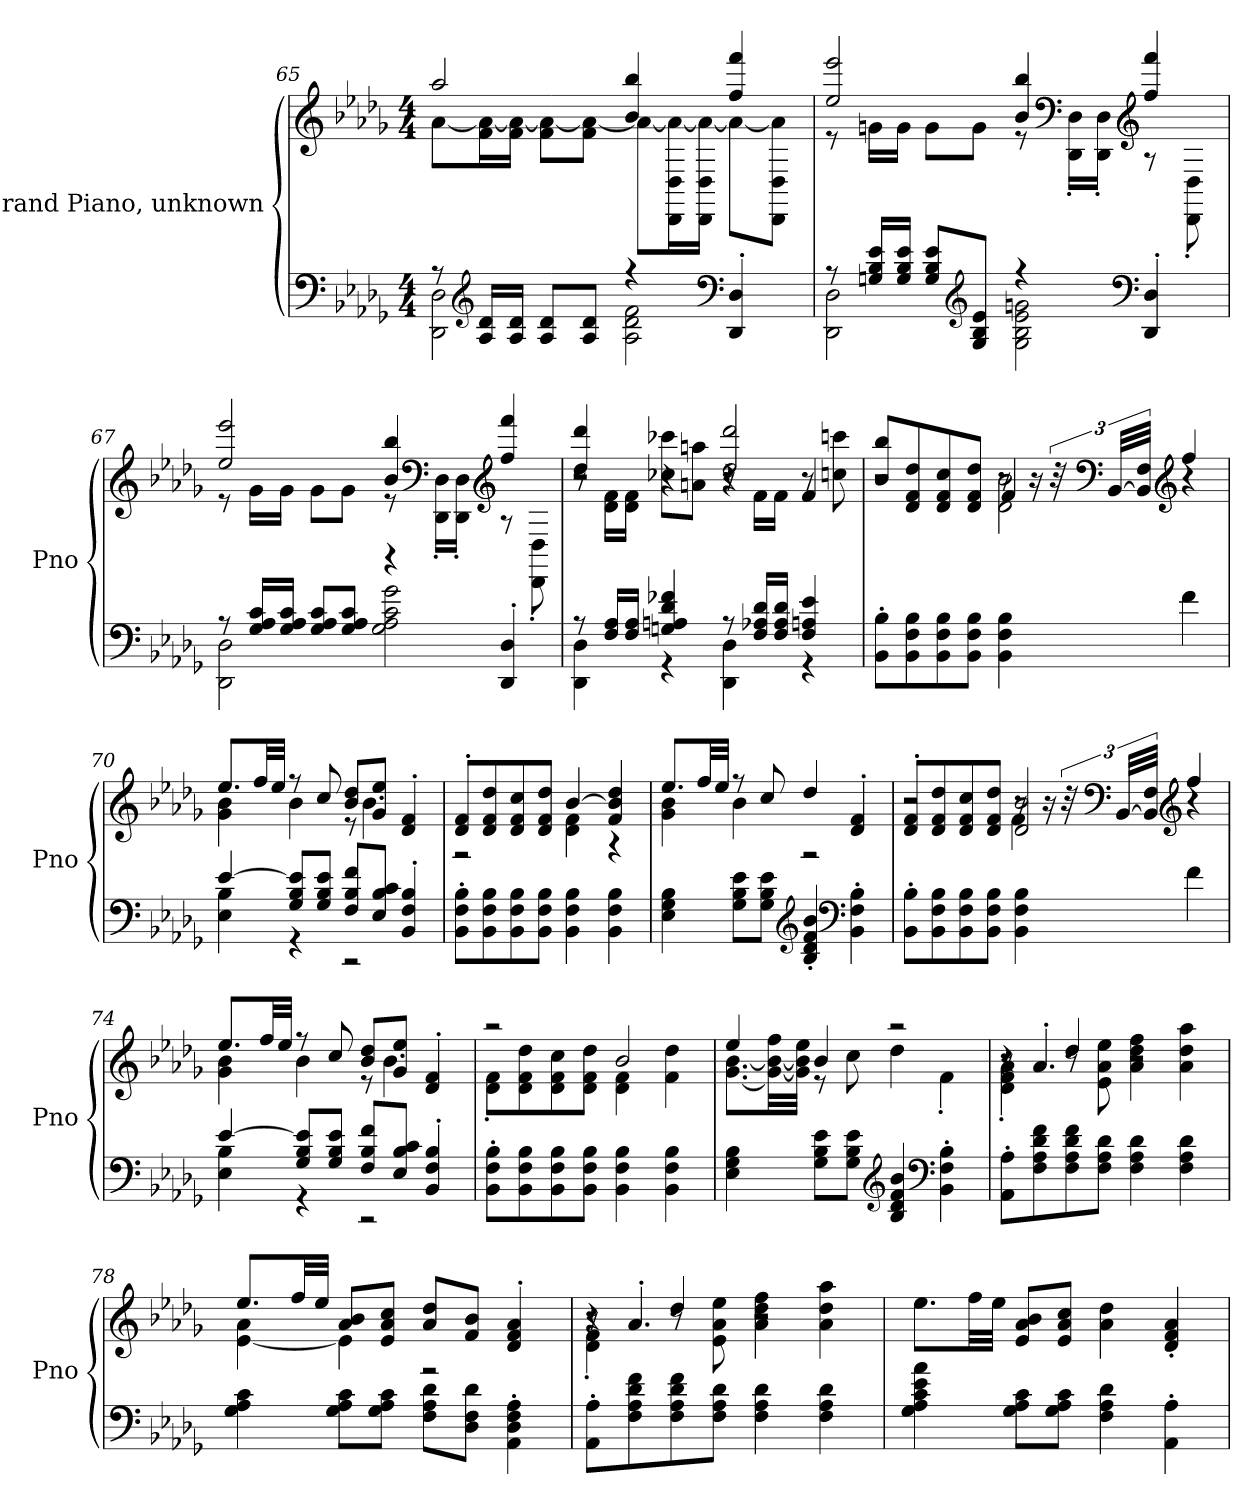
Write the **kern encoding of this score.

**kern	**kern
*part1	*part1
*staff2	*staff1
*I"Grand Piano, unknown	*
*I'Pno	*
!!LO:LB:g=z
*clefF4	*clefG2
*k[b-e-a-d-g-]	*k[b-e-a-d-g-]
*M4/4	*M4/4
=65	=65
*^	*^
8r	2DD-\ 2D-\	2aa-/	[8a-\L
*clefG2	*	*	*
16A-/ 16d-/LL	.	.	16f\ 16a-\_L
16A-/ 16d-/JJ	.	.	16f\ 16a-\_JJ
8A-/ 8d-/L	.	.	8f\ 8a-\_L
8A-/ 8d-/J	.	.	8f\ 8a-\_J
4r	2A-\ 2d-\ 2f\	4b-/ 4bb-/	8a-\L_
.	.	.	16DD-\ 16D-\ 16a-\_L
.	.	.	16DD-\ 16D-\ 16a-\_JJ
*clefF4	*	*	*
4DD-/' 4D-/'	.	4ff/ 4fff/	8a-\L_
.	.	.	8DD-\ 8D-\ 8a-\]J
=66	=66	=66	=66
8r	2DD-\ 2D-\	2ee-/ 2eee-/	8r
16Gn/ 16B-/ 16e-/LL	.	.	16gn\LL
16G/ 16B-/ 16e-/JJ	.	.	16g\JJ
8G/ 8B-/ 8e-/L	.	.	8g\L
*clefG2	*	*	*
8G/ 8B-/ 8e-/J	.	.	8g\J
4r	2G\ 2B-\ 2e-\ 2gn\	4b-/ 4bb-/	8r
*	*	*clefF4	*
.	.	.	16DD-\' 16D-\'LL
.	.	.	16DD-\' 16D-\'JJ
*clefF4	*	*clefG2	*
4DD-/' 4D-/'	.	4ff/ 4fff/	8r
.	.	.	8DD-\' 8D-\'
!!LO:LB:g=z	!!
=67	=67	=67	=67
8r	2DD-\ 2D-\	2ee-/ 2eee-/	8r
16G-/ 16A-/ 16c/LL	.	.	16g-\LL
16G-/ 16A-/ 16c/JJ	.	.	16g-\JJ
8G-/ 8A-/ 8c/L	.	.	8g-\L
8G-/ 8A-/ 8c/J	.	.	8g-\J
4r	2G-\ 2A-\ 2c\ 2g-\	4b-/ 4bb-/	8r
*	*	*clefF4	*
.	.	.	16DD-\' 16D-\'LL
.	.	.	16DD-\' 16D-\'JJ
*	*	*clefG2	*
4DD-/' 4D-/'	.	4ff/ 4fff/	8r
.	.	.	8DD-\' 8D-\'
=68	=68	=68	=68
*	*	*	*^
8r	4DD-\ 4D-\	4dd-/ 4ddd-/	8r	2r
16F/ 16A-/LL	.	.	16d-\ 16f\LL	.
16F/ 16A-/JJ	.	.	16d-\ 16f\JJ	.
4Gn/ 4An/ 4d-/ 4f-X/	4r	4r	8cc-X\ 8ccc-X\L	.
.	.	.	8an\ 8aan\J	.
8r	4DD-\ 4D-\	2dd-/ 2ddd-/	8r	4r
16F/ 16A-X/ 16d-/LL	.	.	16f\LL	.
16F/ 16A-/ 16d-/JJ	.	.	16f\JJ	.
4F/ 4An/ 4e-/	4r	.	8r	4f/
.	.	.	8ccn\ 8cccn\	.
*v	*v	*	*	*
!!LO:PB:g=z	!!	!!
=69	=69	=69	=69
8BB-\' 8B-\'L	8b-/ 8bb-/L	2r	2r
8BB-\ 8F\ 8B-\	8d-/ 8f/ 8dd-/	.	.
8BB-\ 8F\ 8B-\	8d-/ 8f/ 8cc/	.	.
8BB-\ 8F\ 8B-\J	8d-/ 8f/ 8dd-/J	.	.
4BB-\ 4F\ 4B-\	8r	2d-\ 2b-\	4f/
.	16r	.	.
.	48r	.	.
*	*clefF4	*	*
.	[48BB-/LLL	.	.
.	48BB-/] 48F/JJJ	.	.
*	*clefG2	*	*
4f\	4ff/	.	4r
*	*	*v	*v
=70	=70	=70
*^	*	*
[4e-/	4E-\ 4B-\	8.ee-/L	4g-\ 4b-\
.	.	32ff/LL	.
.	.	32ee-/JJJ	.
8G-/ 8B-/ 8e-/]L	4r	8r	4b-\
8G-/ 8B-/ 8e-/J	.	8cc/	.
8F/ 8B-/ 8f/L	2r	8b-/ 8dd-/L	8r
8E-/ 8B-/ 8c/J	.	8g-/ 8ee-/J	4.b-\
4BB-/' 4F/' 4B-/'	.	4d-/' 4f/'	.
*v	*v	*	*
=71	=71	=71
8BB-\' 8F\' 8B-\'L	8d-/' 8f/'L	2r
8BB-\ 8F\ 8B-\	8d-/ 8f/ 8dd-/	.
8BB-\ 8F\ 8B-\	8d-/ 8f/ 8cc/	.
8BB-\ 8F\ 8B-\J	8d-/ 8f/ 8dd-/J	.
4BB-\ 4F\ 4B-\	[4b-/	4d-\ 4f\
4BB-\ 4F\ 4B-\	4f/ 4b-/] 4dd-/	4r
!!LO:LB:g=z	!!
=72	=72	=72
4E-\ 4G-\ 4B-\	8.ee-/L	4g-\ 4b-\
.	32ff/LL	.
.	32ee-/JJJ	.
8G-\ 8B-\ 8e-\L	8r	4b-\
8G-\ 8B-\ 8e-\J	8cc/	.
*clefG2	*	*
4B-/' 4d-/' 4f/' 4b-/'	4dd-/	2r
*clefF4	*	*
4BB-\' 4F\' 4B-\'	4d-/' 4f/'	.
=73	=73	=73
*	*	*^
8BB-\' 8B-\'L	2r	2r	8d-/' 8f/'L
8BB-\ 8F\ 8B-\	.	.	8d-/ 8f/ 8dd-/
8BB-\ 8F\ 8B-\	.	.	8d-/ 8f/ 8cc/
8BB-\ 8F\ 8B-\J	.	.	8d-/ 8f/ 8dd-/J
4BB-\ 4F\ 4B-\	2d-/ 2b-/	4f\	8r
.	.	.	16r
.	.	.	48r
*	*clefF4	*	*
.	.	.	[48BB-/LLL
.	.	.	48BB-/] 48F/JJJ
*	*clefG2	*	*
4f\	.	4r	4ff/
*	*	*v	*v
=74	=74	=74
*^	*	*
[4e-/	4E-\ 4B-\	8.ee-/L	4g-\ 4b-\
.	.	32ff/LL	.
.	.	32ee-/JJJ	.
8G-/ 8B-/ 8e-/]L	4r	8r	4b-\
8G-/ 8B-/ 8e-/J	.	8cc/	.
8F/ 8B-/ 8f/L	2r	8b-/ 8dd-/L	8r
8E-/ 8B-/ 8c/J	.	8g-/ 8ee-/J	4.b-\
4BB-/' 4F/' 4B-/'	.	4d-/' 4f/'	.
*v	*v	*	*
!!LO:LB:g=z	!!
=75	=75	=75
8BB-\' 8F\' 8B-\'L	2r	8d-\' 8f\'L
8BB-\ 8F\ 8B-\	.	8d-\ 8f\ 8dd-\
8BB-\ 8F\ 8B-\	.	8d-\ 8f\ 8cc\
8BB-\ 8F\ 8B-\J	.	8d-\ 8f\ 8dd-\J
4BB-\ 4F\ 4B-\	2b-/	4d-\ 4f\
4BB-\ 4F\ 4B-\	.	4f\ 4dd-\
=76	=76	=76
4E-\ 4G-\ 4B-\	4ee-/	[8.g-\ [8.b-\L
.	.	32g-\_ 32b-\_ 32ff\LL
.	.	32g-\] 32b-\] 32ee-\JJJ
8G-\ 8B-\ 8e-\L	4b-/	8r
8G-\ 8B-\ 8e-\J	.	8cc\
*clefG2	*	*
4B-/ 4d-/ 4f/ 4b-/	2r	4dd-\
*clefF4	*	*
4BB-\' 4F\' 4B-\'	.	4f'\
=77	=77	=77
*	*	*^
8AA-\' 8A-\'L	4r	4d-\' 4f\' 4a-\'	8r
8F\ 8A-\ 8d-\ 8f\	.	.	4.a-'/
8F\ 8A-\ 8d-\ 8f\	4dd-/	8r	.
8F\ 8A-\ 8d-\J	.	8e-\ 8a-\ 8ee-\	.
4F\ 4A-\ 4d-\	2r	4a-\ 4dd-\ 4ff\	2r
4F\ 4A-\ 4d-\	.	4a-\ 4dd-\ 4aa-\	.
*	*	*v	*v
=78	=78	=78
4G-\ 4A-\ 4c\	8.ee-/L	[4e-\ 4a-\
.	32ff/LL	.
.	32ee-/JJJ	.
8G-\ 8A-\ 8c\L	8a-/ 8b-/L	4e-\]
8G-\ 8A-\ 8c\J	8e-/ 8a-/ 8cc/J	.
8F\ 8A-\ 8d-\L	8a-/ 8dd-/L	2r
8D-\ 8F\ 8d-\J	8f/ 8b-/J	.
4AA-\' 4D-\' 4F\' 4A-\'	4d-/' 4f/' 4a-/'	.
!!LO:LB:g=z
=79	=79	=79
*	*	*^
8AA-\' 8A-\'L	4r	4d-\' 4f\'	8r
8F\ 8A-\ 8d-\ 8f\	.	.	4.a-'/
8F\ 8A-\ 8d-\ 8f\	4dd-/	8r	.
8F\ 8A-\ 8d-\J	.	8e-\ 8a-\ 8ee-\	.
4F\ 4A-\ 4d-\	2r	4a-\ 4dd-\ 4ff\	2r
4F\ 4A-\ 4d-\	.	4a-\ 4dd-\ 4aa-\	.
*	*v	*v	*v
=80	=80
4G-\ 4A-\ 4c\ 4e-\ 4a-\	8.ee-\L
.	32ff\LL
.	32ee-\JJJ
8G-\ 8A-\ 8c\L	8e-/ 8a-/ 8b-/L
8G-\ 8A-\ 8c\J	8e-/ 8a-/ 8cc/J
4F\ 4A-\ 4d-\	4a-\ 4dd-\
4AA-\' 4A-\'	4d-/' 4f/' 4a-/'
=	=
*-	*-
